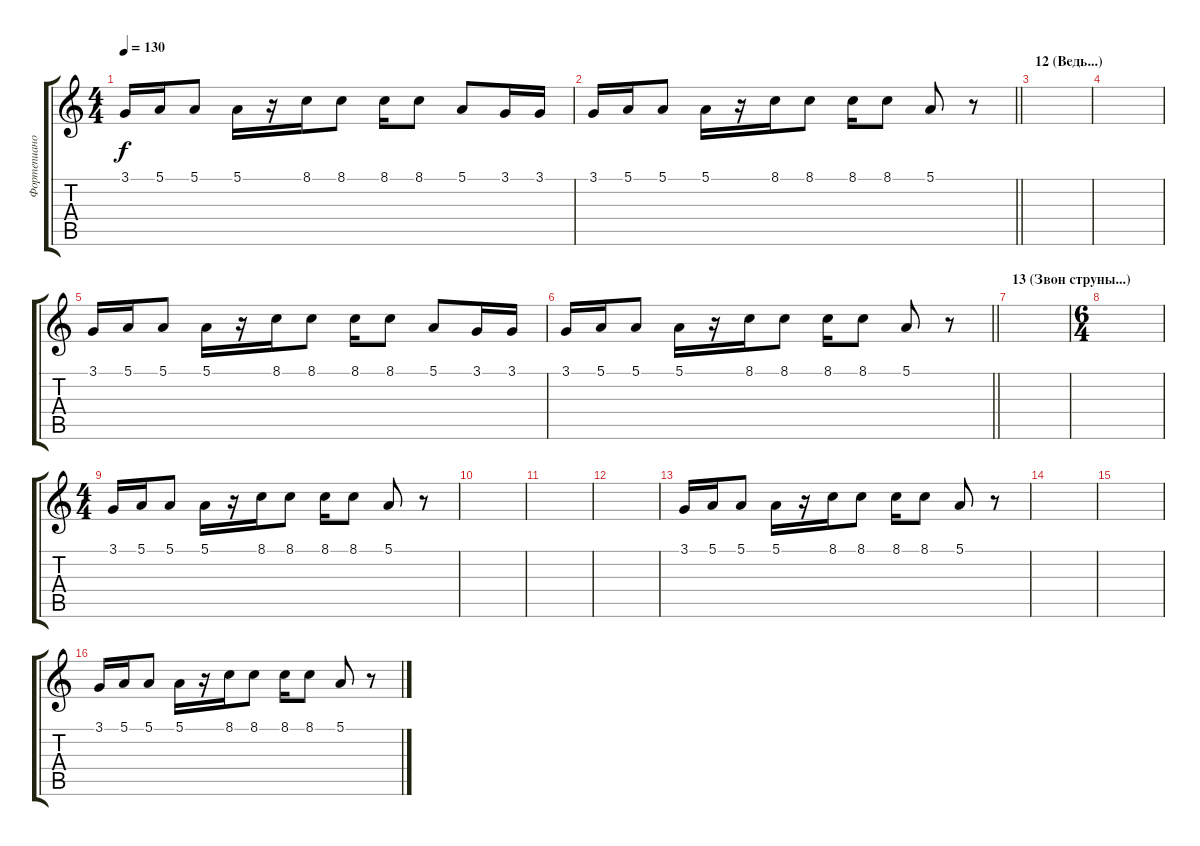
\track ("Фортепиано 2" "Фортепиано") {instrument electricgrandpiano}
\staff {score tabs}
\tuning (E4 B3 G3 D3 A2 E2) {hide}
\ts (4 4)
\tempo 130
\clef g2
\ks c
3.1.16{dy f} 5.1.16 5.1.8 5.1.16 r.16 8.1.16 8.1.8 8.1.16 8.1.8 5.1.8 3.1.16 3.1.16 |
\barLineRight lightlight
3.1.16 5.1.16 5.1.8 5.1.16 r.16 8.1.16 8.1.8 8.1.16 8.1.8 5.1.8 r.8 |
\section ("" "12 (Ведь...)")
|
|
3.1.16 5.1.16 5.1.8 5.1.16 r.16 8.1.16 8.1.8 8.1.16 8.1.8 5.1.8 3.1.16 3.1.16 |
\barLineRight lightlight
3.1.16 5.1.16 5.1.8 5.1.16 r.16 8.1.16 8.1.8 8.1.16 8.1.8 5.1.8 r.8 |
\section ("" "13 (Звон струны...)")
|
\ts (6 4)
|
\ts (4 4)
3.1.16 5.1.16 5.1.8 5.1.16 r.16 8.1.16 8.1.8 8.1.16 8.1.8 5.1.8 r.8 |
|
|
|
3.1.16 5.1.16 5.1.8 5.1.16 r.16 8.1.16 8.1.8 8.1.16 8.1.8 5.1.8 r.8 |
|
|
3.1.16 5.1.16 5.1.8 5.1.16 r.16 8.1.16 8.1.8 8.1.16 8.1.8 5.1.8 r.8
